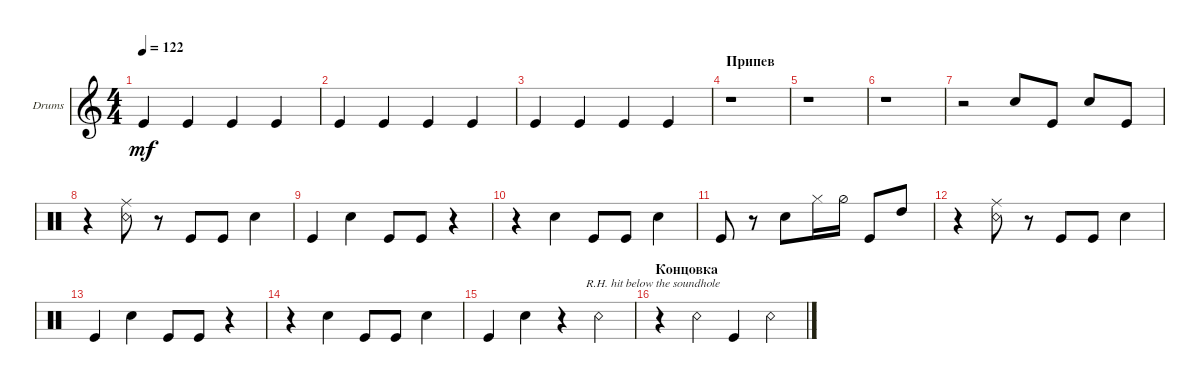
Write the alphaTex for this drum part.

\defaultSystemsLayout 4
\bracketExtendMode groupsimilarinstruments
\firstSystemTrackNameOrientation horizontal
\otherSystemsTrackNameOrientation horizontal
\track ("Drumkit" "Drums") {instrument percussion}
\staff {score}
\articulation defaults
\ts (4 4)
\tempo 122
\clef g2
\ks c "Kick (hit)".4{dy mf} "Kick (hit)".4 "Kick (hit)".4 "Kick (hit)".4
|
"Kick (hit)".4 "Kick (hit)".4 "Kick (hit)".4 "Kick (hit)".4 |
"Kick (hit)".4 "Kick (hit)".4 "Kick (hit)".4 "Kick (hit)".4 |
\section ("" "Припев")
r.1 |
r.1 |
r.1 |
r.2 "Snare (hit) 2".8 "Kick (hit)".8 "Snare (hit) 2".8 "Kick (hit)".8 |
\clef neutral
r.4 ("Ride (middle)" "Snare (rim shot)").8 r.8 "Kick (hit)".8 "Kick (hit)".8 "Snare (hit) 2".4 |
"Kick (hit)".4 "Snare (hit) 2".4 "Kick (hit)".8 "Kick (hit)".8 r.4 |
r.4 "Snare (hit) 2".4 "Kick (hit)".8 "Kick (hit)".8 "Snare (hit) 2".4 |
"Kick (hit)".8 r.8 "Snare (hit) 2".8 "Hi-Hat (closed)".16 "Hi-Hat (half)".16 "Kick (hit)".8 "High Tom (hit)".8 |
r.4 ("Ride (middle)" "Snare (rim shot)").8 r.8 "Kick (hit)".8 "Kick (hit)".8 "Snare (hit) 2".4 |
"Kick (hit)".4 "Snare (hit) 2".4 "Kick (hit)".8 "Kick (hit)".8 r.4 |
r.4 "Snare (hit) 2".4 "Kick (hit)".8 "Kick (hit)".8 "Snare (hit) 2".4 |
"Kick (hit)".4 "Snare (hit) 2".4 r.4{txt "        R.H. hit below the soundhole "} "Snare (rim shot)".4 |
\section ("" "Концовка")
r.4 "Snare (rim shot)".4 "Kick (hit)".4 "Snare (rim shot)".4
